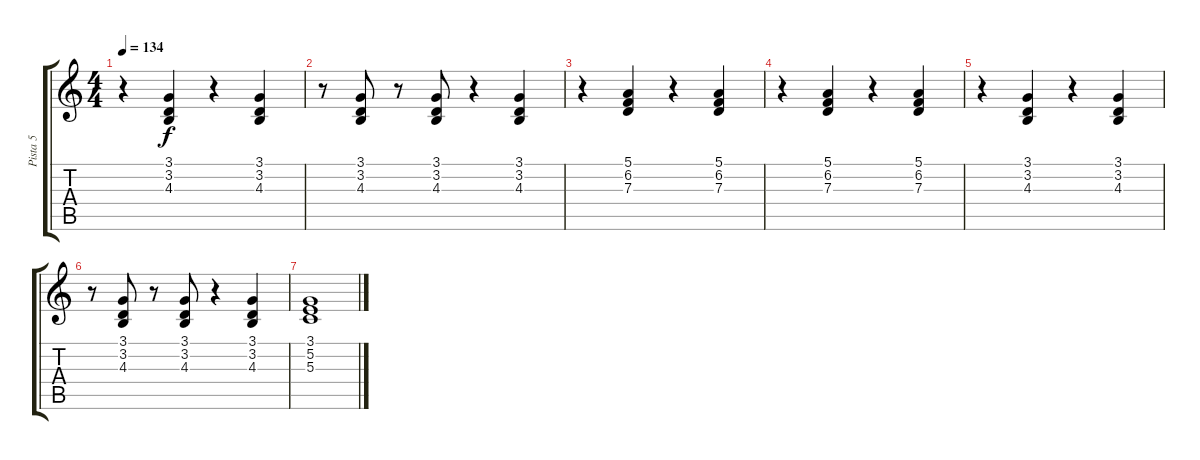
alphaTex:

\track ("Pista 5" "Pista 5") {instrument electricgrandpiano}
\staff {score tabs}
\tuning (E4 B3 G3 D3 A2 E2) {hide}
\ts (4 4)
\tempo 134
\clef g2
\ks c
r.4{dy f} (3.1 3.2 4.3).4 r.4 (3.1 3.2 4.3).4 |
r.8 (3.1 3.2 4.3).8 r.8 (3.1 3.2 4.3).8 r.4 (3.1 3.2 4.3).4 |
r.4 (5.1 6.2 7.3).4 r.4 (5.1 6.2 7.3).4 |
r.4 (5.1 6.2 7.3).4 r.4 (5.1 6.2 7.3).4 |
r.4 (3.1 3.2 4.3).4 r.4 (3.1 3.2 4.3).4 |
r.8 (3.1 3.2 4.3).8 r.8 (3.1 3.2 4.3).8 r.4 (3.1 3.2 4.3).4 |
(3.1 5.2 5.3).1
